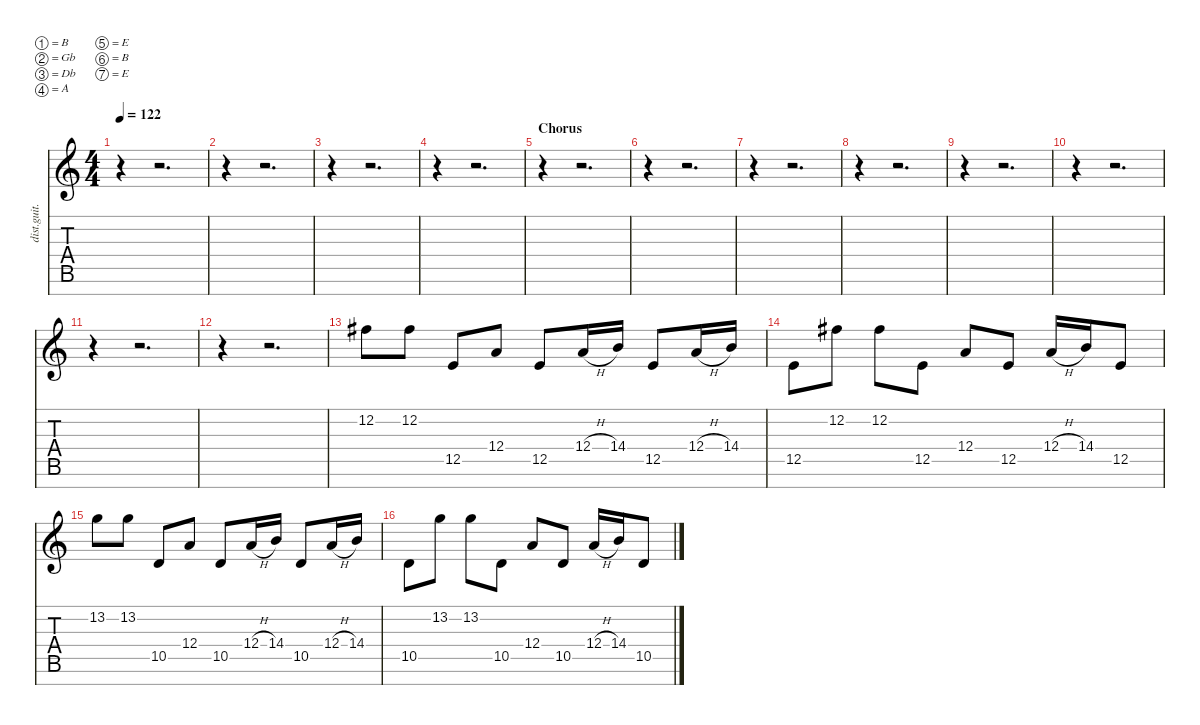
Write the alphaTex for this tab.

\defaultSystemsLayout 4
\hideDynamics
\bracketExtendMode nobrackets
\track ("Lead" "dist.guit.") {instrument distortionguitar}
\staff {score tabs}
\tuning (B3 Gb3 Db3 A2 E2 B1 E1)
\ts (4 4)
\tempo 122
\clef g2
\ks c
r.4{dy mf} r.2{d} |
r.4 r.2{d} |
r.4 r.2{d} |
r.4 r.2{d} |
\section ("" "Chorus")
r.4 r.2{d} |
r.4 r.2{d} |
r.4 r.2{d} |
r.4 r.2{d} |
r.4 r.2{d} |
r.4 r.2{d} |
r.4 r.2{d} |
r.4 r.2{d} |
12.2{acc #}.8 12.2{acc #}.8 12.5.8 12.4.8 12.5.8 12.4{h}.16 14.4.16 12.5.8 12.4{h}.16 14.4.16 |
12.5.8 12.2{acc #}.8 12.2{acc #}.8 12.5.8 12.4.8 12.5.8 12.4{h}.16 14.4.16 12.5.8 |
13.2.8 13.2.8 10.5.8 12.4.8 10.5.8 12.4{h}.16 14.4.16 10.5.8 12.4{h}.16 14.4.16 |
10.5.8 13.2.8 13.2.8 10.5.8 12.4.8 10.5.8 12.4{h}.16 14.4.16 10.5.8
